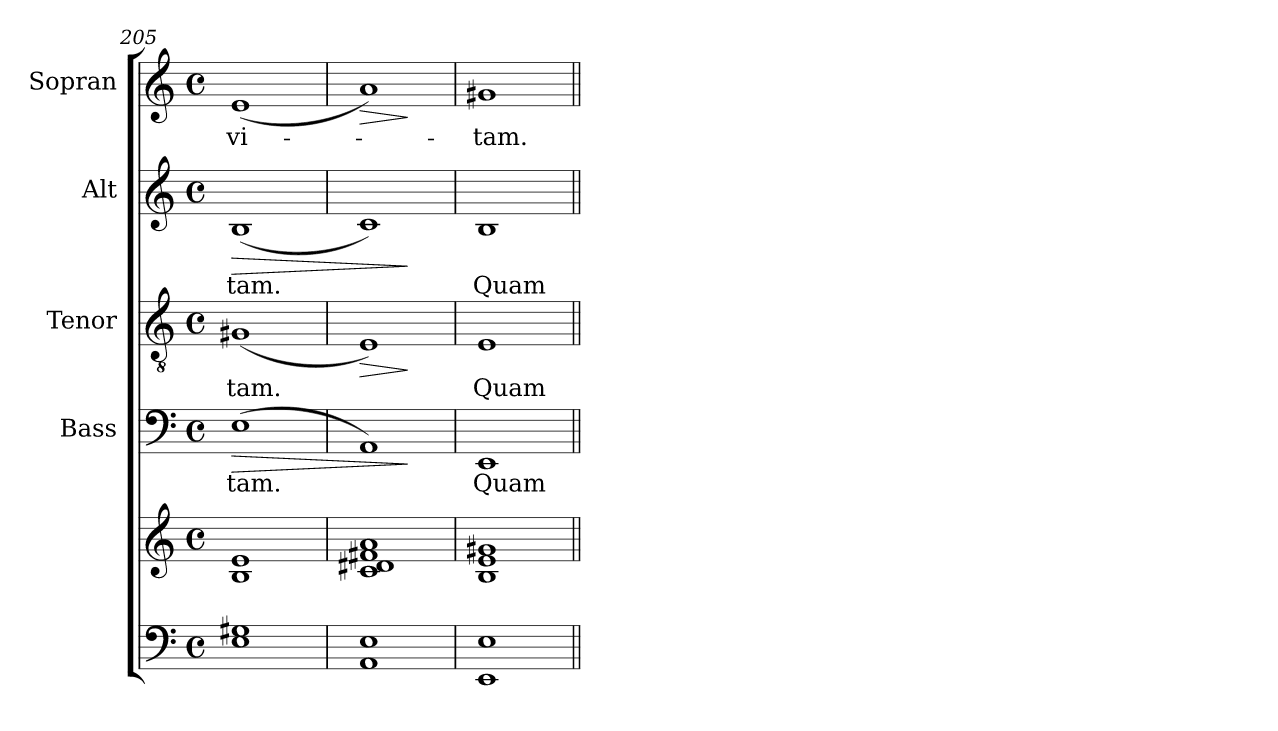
**kern	**kern	**kern	**text	**dynam	**kern	**text	**dynam	**kern	**text	**dynam	**kern	**text	**dynam
*part5	*part5	*part4	*part4	*part4	*part3	*part3	*part3	*part2	*part2	*part2	*part1	*part1	*part1
*staff6	*staff5	*staff4	*staff4	*staff4	*staff3	*staff3	*staff3	*staff2	*staff2	*staff2	*staff1	*staff1	*staff1
*	*	*I"Bass	*	*	*I"Tenor	*	*	*I"Alt	*	*	*I"Sopran	*	*
*	*	*I'B.	*	*	*I'T.	*	*	*I'A.	*	*	*I'S.	*	*
*clefF4	*clefG2	*clefF4	*	*	*clefGv2	*	*	*clefG2	*	*	*clefG2	*	*
*k[]	*k[]	*k[]	*	*	*k[]	*	*	*k[]	*	*	*k[]	*	*
*C:	*C:	*C:	*	*	*C:	*	*	*C:	*	*	*C:	*	*
*M4/4	*M4/4	*M4/4	*	*	*M4/4	*	*	*M4/4	*	*	*M4/4	*	*
*met(c)	*met(c)	*met(c)	*	*	*met(c)	*	*	*met(c)	*	*	*met(c)	*	*
=205	=205	=205	=205	=205	=205	=205	=205	=205	=205	=205	=205	=205	=205
*^	*^	*	*	*	*	*	*	*	*	*	*	*	*
!	!	!	!	!	!LO:LY:b	!LO:HP:b	!	!LO:LY:b	!	!	!LO:LY:b	!LO:HP:b	!	!LO:LY:b	!
1G#X	1E	1e	1B	(>1E	-tam.	>	(<1G#X	-tam.	.	(1B	-tam.	>	(<1e	vi-	.
=206	=206	=206	=206	=206	=206	=206	=206	=206	=206	=206	=206	=206	=206	=206	=206
!	!	!	!	!	!	!	!	!	!LO:HP:b	!	!	!	!	!	!LO:HP:b
*	*	*v	*v	*	*	*	*	*	*	*	*	*	*	*	*
1E	1AA	1c 1d#X 1f#X 1a	1AA)	.	.	1E)	.	>	1c)	.	.	1a)	.	>
*v	*v	*	*	*	*	*	*	*	*	*	*	*	*	*
.	.	.	.	]	.	.	]	.	.	]	.	.	]
=207	=207	=207	=207	=207	=207	=207	=207	=207	=207	=207	=207	=207	=207
*^	*	*	*	*	*	*	*	*	*	*	*	*	*
!	!	!	!	!LO:LY:b	!	!	!LO:LY:b	!	!	!LO:LY:b	!	!	!LO:LY:b	!
1E	1EE	1B 1e 1g#X	1EE	Quam	.	1E	Quam	.	1B	Quam	.	1g#X	-tam.	.
*v	*v	*	*	*	*	*	*	*	*	*	*	*	*	*
=||	=||	=||	=||	=||	=||	=||	=||	=||	=||	=||	=||	=||	=||
*-	*-	*-	*-	*-	*-	*-	*-	*-	*-	*-	*-	*-	*-
